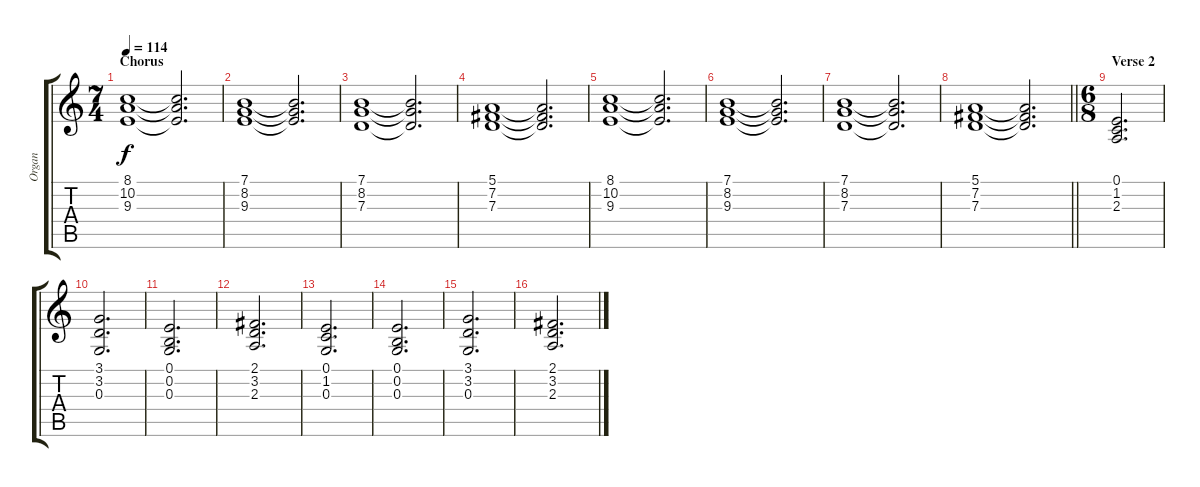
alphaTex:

\track ("Organ" "Organ") {instrument percussiveorgan}
\staff {score tabs}
\tuning (E4 B3 G3 D3 A2 E2) {hide}
\ts (7 4)
\section ("" "Chorus")
\tempo 114
\clef g2
\ks c
(8.1 10.2 9.3).1{dy f} (8.1{t} 10.2{t} 9.3{t}).2{d} |
(7.1 8.2 9.3).1 (7.1{t} 8.2{t} 9.3{t}).2{d} |
(7.1 8.2 7.3).1 (7.1{t} 8.2{t} 7.3{t}).2{d} |
(5.1 7.2 7.3).1 (5.1{t} 7.2{t} 7.3{t}).2{d} |
(8.1 10.2 9.3).1 (8.1{t} 10.2{t} 9.3{t}).2{d} |
(7.1 8.2 9.3).1 (7.1{t} 8.2{t} 9.3{t}).2{d} |
(7.1 8.2 7.3).1 (7.1{t} 8.2{t} 7.3{t}).2{d} |
\barLineRight lightlight
(5.1 7.2 7.3).1 (5.1{t} 7.2{t} 7.3{t}).2{d} |
\ts (6 8)
\section ("" "Verse 2")
(0.1 1.2 2.3).2{d} |
(3.1 3.2 0.3).2{d} |
(0.1 0.2 0.3).2{d} |
(2.1 3.2 2.3).2{d} |
(0.1 1.2 0.3).2{d} |
(0.1 0.2 0.3).2{d} |
(3.1 3.2 0.3).2{d} |
(2.1 3.2 2.3).2{d}
